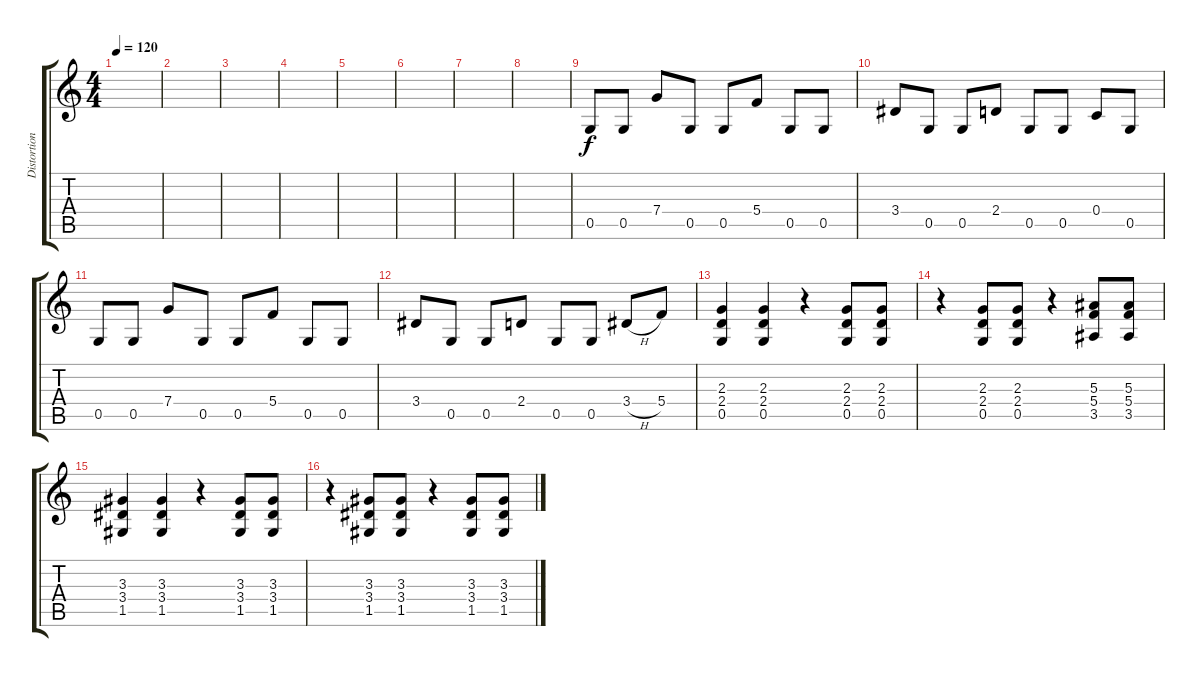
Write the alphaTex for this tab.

\track ("Distortion I" "Distortion") {instrument distortionguitar}
\staff {score tabs}
\tuning (D4 A3 F3 C3 G2 D2) {hide}
\ts (4 4)
\tempo 120
\clef g2
\ks c
|
|
|
|
|
|
|
|
0.5.8 0.5.8 7.4.8 0.5.8 0.5.8 5.4.8 0.5.8 0.5.8 |
3.4.8 0.5.8 0.5.8 2.4.8 0.5.8 0.5.8 0.4.8 0.5.8 |
0.5.8 0.5.8 7.4.8 0.5.8 0.5.8 5.4.8 0.5.8 0.5.8 |
3.4.8 0.5.8 0.5.8 2.4.8 0.5.8 0.5.8 3.4{h}.8 5.4.8 |
(2.3 2.4 0.5).4 (2.3 2.4 0.5).4 r.4 (2.3 2.4 0.5).8 (2.3 2.4 0.5).8 |
r.4 (2.3 2.4 0.5).8 (2.3 2.4 0.5).8 r.4 (5.3 5.4 3.5).8 (5.3 5.4 3.5).8 |
(3.3 3.4 1.5).4 (3.3 3.4 1.5).4 r.4 (3.3 3.4 1.5).8 (3.3 3.4 1.5).8 |
r.4 (3.3 3.4 1.5).8 (3.3 3.4 1.5).8 r.4 (3.3 3.4 1.5).8 (3.3 3.4 1.5).8
